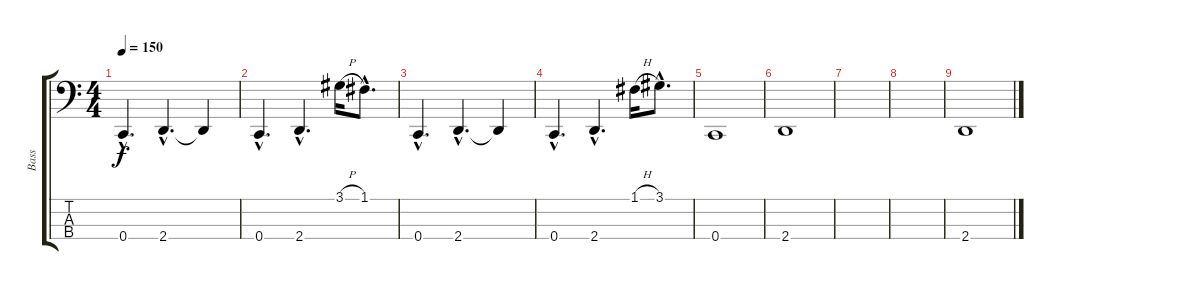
\track ("Bass" "Bass") {instrument electricbasspick}
\staff {score tabs}
\tuning (F2 C2 G1 C1) {hide}
\ts (4 4)
\tempo 150
\clef f4
\ks c
0.4{hac}.4{d dy f} 2.4{hac}.4{d} 2.4{t}.4 |
0.4{hac}.4{d} 2.4{hac}.4{d} 3.1{h}.16 1.1{hac}.8{d} |
0.4{hac}.4{d} 2.4{hac}.4{d} 2.4{t}.4 |
0.4{hac}.4{d} 2.4{hac}.4{d} 1.1{h}.16 3.1{hac}.8{d} |
0.4.1 |
2.4.1 |
|
|
2.4.1
